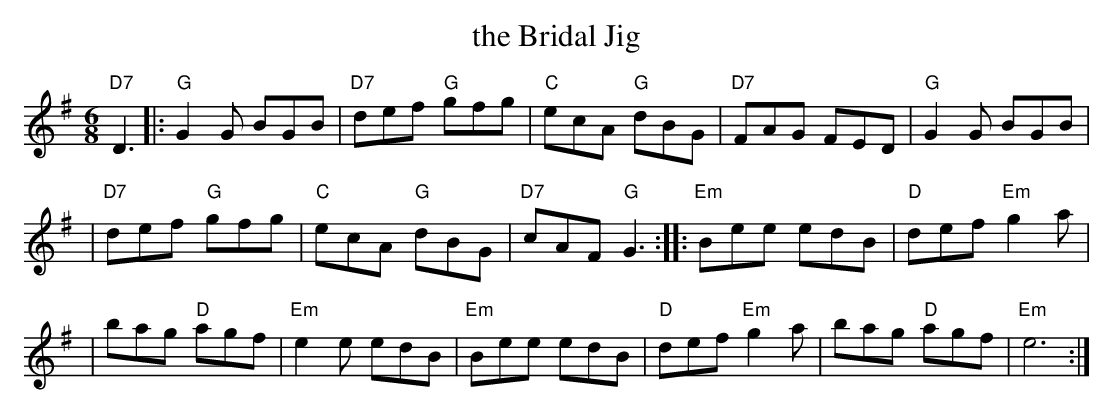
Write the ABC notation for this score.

X:1
T: the Bridal Jig
M: 6/8
L: 1/8
K: G
"D7"D3 \
|: "G"G2G BGB \
| "D7"def "G"gfg \
| "C"ecA "G"dBG \
| "D7"FAG FED \
| "G"G2G BGB |
| "D7"def "G"gfg \
| "C"ecA "G"dBG \
| "D7"cAF "G"G3 \
:: "Em"Bee edB \
| "D"def "Em"g2a |
| bag "D"agf \
| "Em"e2e edB \
| "Em"Bee edB \
| "D"def "Em"g2a \
| bag "D"agf \
| "Em"e6 :|
